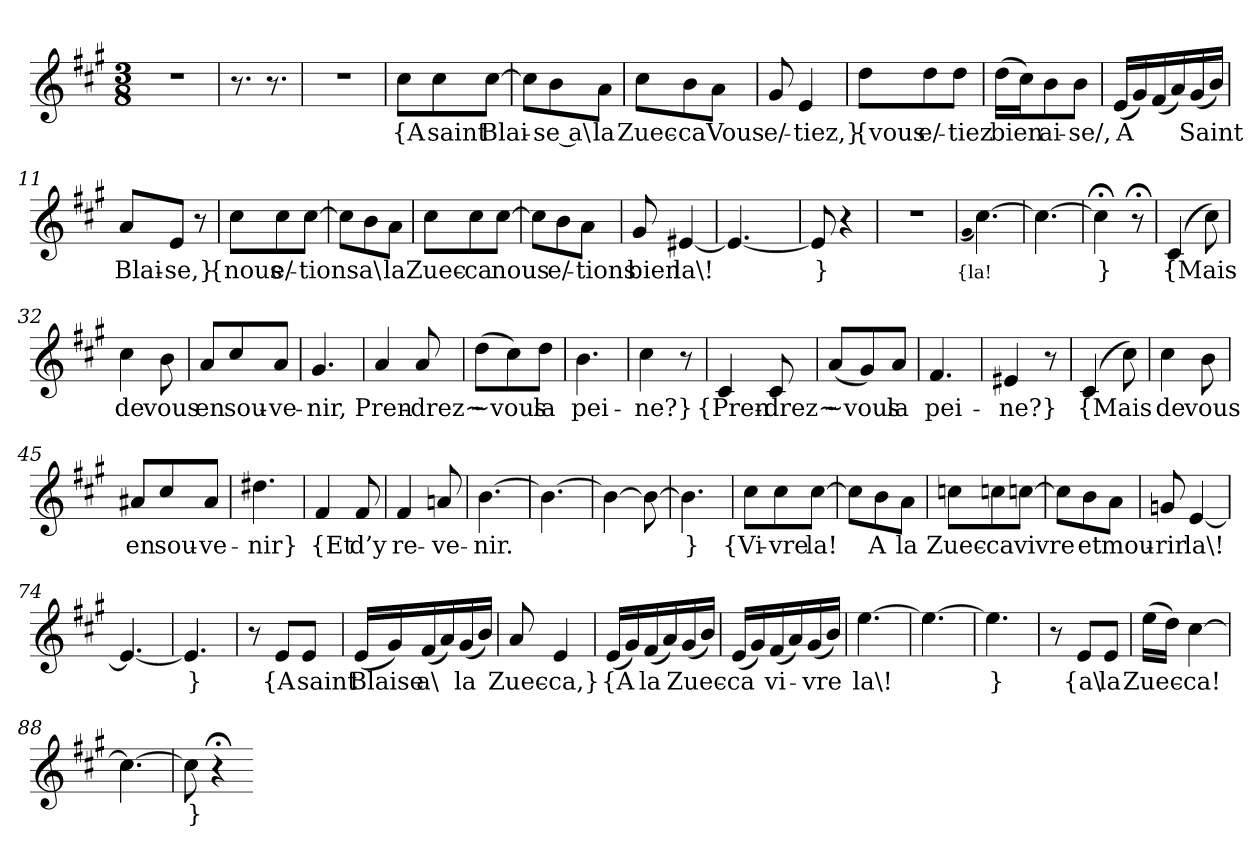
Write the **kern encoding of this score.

**kern	**text
*part1	*part1
*staff1	*staff1
*clefG2	*
*k[f#c#g#]	*
*M3/8	*
=1	=1
4.r	.
=2	=2
8.r	.
8.r	.
=3	=3
4.r	.
=4	=4
8cc#\L	{A
8cc#\	saint
[8cc#\J	Blai-
=5	=5
8cc#\L]	.
8b\	-se a\
8a\J	la
=6	=6
8cc#\L	Zuec-
8b\	-ca
8a\J	Vous
=7	=7
8g#	e/-
4e	-tiez,}
=8	=8
8dd\L	{vous
8dd\	e/-
8dd\J	-tiez
=9	=9
(16dd\LL	bien
16cc#\J)	.
8b\	ai-
8b\J	-se/,
=10	=10
(16e/LL	A
16g#/)	.
(16f#/	.
16a/)	.
(16g#/	Saint
16b/JJ)	.
=11	=11
8a/L	Blai-
8e/J	-se,}
8r	.
=20	=20
8cc#\L	{nous
8cc#\	e/-
[8cc#\J	-tions
=21	=21
8cc#\L]	.
8b\	a\
8a\J	la
=22	=22
8cc#\L	Zuec-
8cc#\	-ca
[8cc#\J	nous
=23	=23
8cc#\L]	.
8b\	e/-
8a\J	-tions
=24	=24
8g#	bien
[4e#X	la\!
=25	=25
4.e#_	.
=26	=26
8e#]	}
4r	.
=27	=27
4.r	.
=28	=28
(qg#	{la!
[4.cc#)	.
=29	=29
4.cc#_	.
=30	=30
4cc#;<]	}
8r;<	.
=31	=31
(4c#	{Mais
8cc#)	.
=32	=32
4cc#	de
8b	vous
=33	=33
8a/L	en
8cc#/	sou-
8a/J	-ve-
=34	=34
4.g#	-nir,
=35	=35
4a	Pren-
8a	-drez~
=36	=36
(8dd\L	~vous
8cc#\)	.
8dd\J	la
=37	=37
4.b	pei-
=38	=38
4cc#	-ne?}
8r	.
=39	=39
4c#	{Pren-
8c#	-drez~
=40	=40
(8a/L	~vous
8g#/)	.
8a/J	la
=41	=41
4.f#	pei-
=42	=42
4e#X	-ne?}
8r	.
=43	=43
(4c#	{Mais
8cc#)	.
=44	=44
4cc#	de
8b	vous
=45	=45
8a#X/L	en
8cc#/	sou-
8a#/J	-ve-
=46	=46
4.dd#X	-nir}
=47	=47
4f#	{Et
8f#	d’y
=48	=48
4f#	re-
8an	-ve-
=49	=49
[4.b	-nir.
=50	=50
4.b_	.
=51	=51
4b_	.
8b_	.
=52	=52
4.b]	}
=69	=69
8cc#\L	{Vi-
8cc#\	-vre
[8cc#\J	la!
=70	=70
8cc#\L]	.
8b\	A
8a\J	la
=71	=71
8ccn\L	Zuec-
8ccn\	-ca
[8ccn\J	vivre
=72	=72
8ccn\L]	.
8b\	et
8a\J	mou-
=73	=73
8gn	-rir
[4e	la\!
=74	=74
4.e_	.
=75	=75
4.e]	}
=76	=76
8r	.
8e/L	{A
8e/J	saint
=77	=77
(16e/LL	Blaise
16g#/)	.
(16f#/	a\
16a/)	.
(16g#/	la
16b/JJ)	.
=78	=78
8a	Zuec-
4e	-ca,}
=81	=81
(16e/LL	{A
16g#/)	.
(16f#/	la
16a/)	.
(16g#/	Zuec-
16b/JJ)	.
=82	=82
(16e/LL	-ca
16g#/)	.
(16f#/	vi-
16a/)	.
(16g#/	-vre
16b/JJ)	.
=83	=83
[4.ee	la\!
=84	=84
4.ee_	.
=85	=85
4.ee]	}
=86	=86
8r	.
8e/L	{a\
8e/J	la
=87	=87
(16ee\LL	Zuec-
16dd\JJ)	.
[4cc#	-ca!
=88	=88
4.cc#_	.
=89	=89
8cc#]	}
4r;<	.
=-	=-
*-	*-
